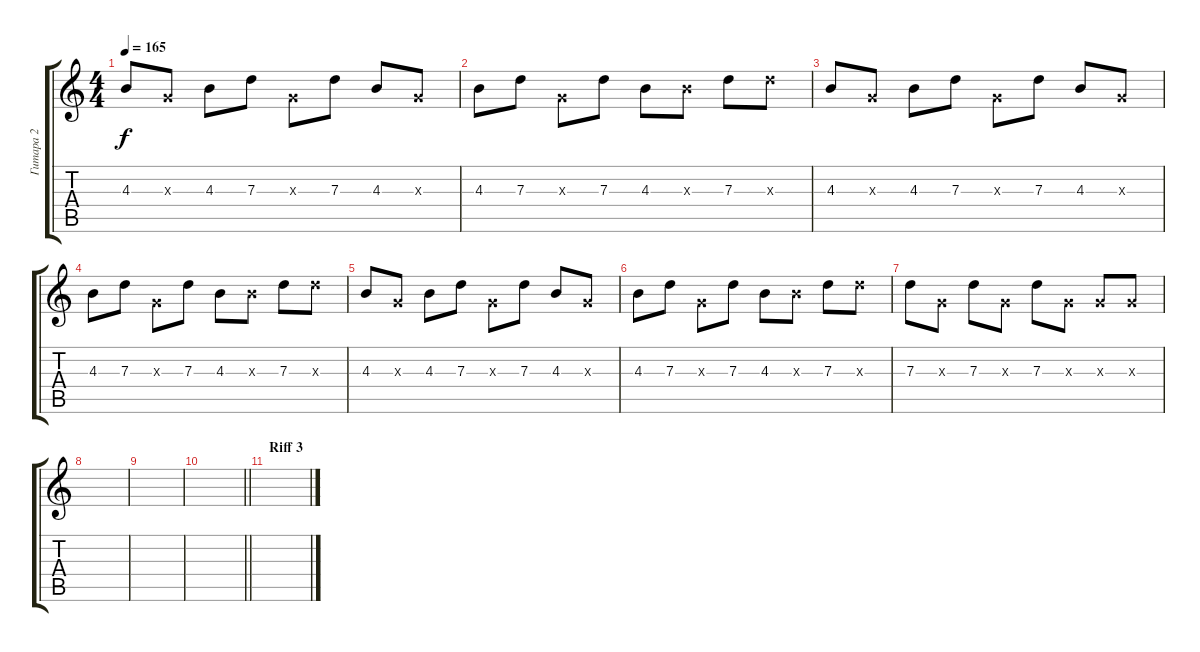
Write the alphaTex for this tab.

\track ("Гитара 2" "Гитара 2") {instrument distortionguitar}
\staff {score tabs}
\tuning (E4 B3 G3 D3 A2 E2) {hide}
\ts (4 4)
\tempo 165
\clef g2
\ks c
4.3.8{dy f} 0.3{x}.8 4.3.8 7.3.8 0.3{x}.8 7.3.8 4.3.8 0.3{x}.8 |
4.3.8 7.3.8 0.3{x}.8 7.3.8 4.3.8 4.3{x}.8 7.3.8 7.3{x}.8 |
4.3.8 0.3{x}.8 4.3.8 7.3.8 0.3{x}.8 7.3.8 4.3.8 0.3{x}.8 |
4.3.8 7.3.8 0.3{x}.8 7.3.8 4.3.8 4.3{x}.8 7.3.8 7.3{x}.8 |
4.3.8 0.3{x}.8 4.3.8 7.3.8 0.3{x}.8 7.3.8 4.3.8 0.3{x}.8 |
4.3.8 7.3.8 0.3{x}.8 7.3.8 4.3.8 4.3{x}.8 7.3.8 7.3{x}.8 |
7.3.8 0.3{x}.8 7.3.8 0.3{x}.8 7.3.8 0.3{x}.8 0.3{x}.8 0.3{x}.8 |
|
|
\barLineRight lightlight
|
\section ("" "Riff 3")
